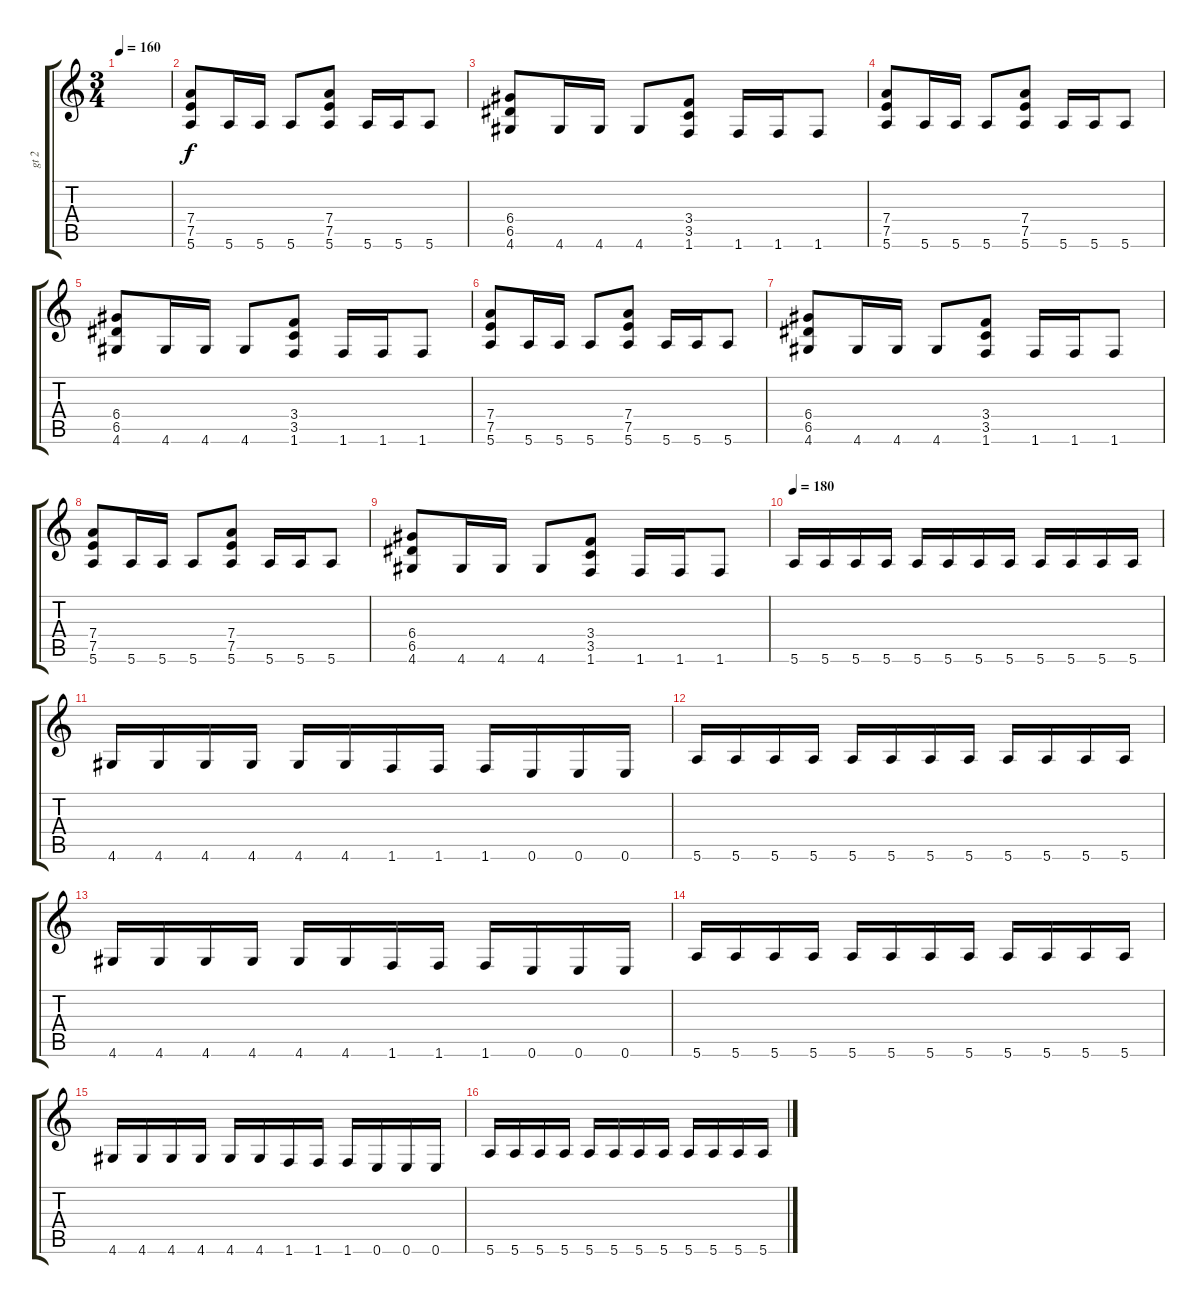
\track ("gt 2" "gt 2") {instrument distortionguitar}
\staff {score tabs}
\tuning (E4 B3 G3 D3 A2 E2) {hide}
\ts (3 4)
\tempo 160
\clef g2
\ks c
|
(7.4 7.5 5.6).8 5.6.16 5.6.16 5.6.8 (7.4 7.5 5.6).8 5.6.16 5.6.16 5.6.8 |
(6.4 6.5 4.6).8 4.6.16 4.6.16 4.6.8 (3.4 3.5 1.6).8 1.6.16 1.6.16 1.6.8 |
(7.4 7.5 5.6).8 5.6.16 5.6.16 5.6.8 (7.4 7.5 5.6).8 5.6.16 5.6.16 5.6.8 |
(6.4 6.5 4.6).8 4.6.16 4.6.16 4.6.8 (3.4 3.5 1.6).8 1.6.16 1.6.16 1.6.8 |
(7.4 7.5 5.6).8 5.6.16 5.6.16 5.6.8 (7.4 7.5 5.6).8 5.6.16 5.6.16 5.6.8 |
(6.4 6.5 4.6).8 4.6.16 4.6.16 4.6.8 (3.4 3.5 1.6).8 1.6.16 1.6.16 1.6.8 |
(7.4 7.5 5.6).8 5.6.16 5.6.16 5.6.8 (7.4 7.5 5.6).8 5.6.16 5.6.16 5.6.8 |
(6.4 6.5 4.6).8 4.6.16 4.6.16 4.6.8 (3.4 3.5 1.6).8 1.6.16 1.6.16 1.6.8 |
\tempo 180
5.6.16 5.6.16 5.6.16 5.6.16 5.6.16 5.6.16 5.6.16 5.6.16 5.6.16 5.6.16 5.6.16 5.6.16 |
4.6.16 4.6.16 4.6.16 4.6.16 4.6.16 4.6.16 1.6.16 1.6.16 1.6.16 0.6.16 0.6.16 0.6.16 |
5.6.16 5.6.16 5.6.16 5.6.16 5.6.16 5.6.16 5.6.16 5.6.16 5.6.16 5.6.16 5.6.16 5.6.16 |
4.6.16 4.6.16 4.6.16 4.6.16 4.6.16 4.6.16 1.6.16 1.6.16 1.6.16 0.6.16 0.6.16 0.6.16 |
5.6.16 5.6.16 5.6.16 5.6.16 5.6.16 5.6.16 5.6.16 5.6.16 5.6.16 5.6.16 5.6.16 5.6.16 |
4.6.16 4.6.16 4.6.16 4.6.16 4.6.16 4.6.16 1.6.16 1.6.16 1.6.16 0.6.16 0.6.16 0.6.16 |
5.6.16 5.6.16 5.6.16 5.6.16 5.6.16 5.6.16 5.6.16 5.6.16 5.6.16 5.6.16 5.6.16 5.6.16
